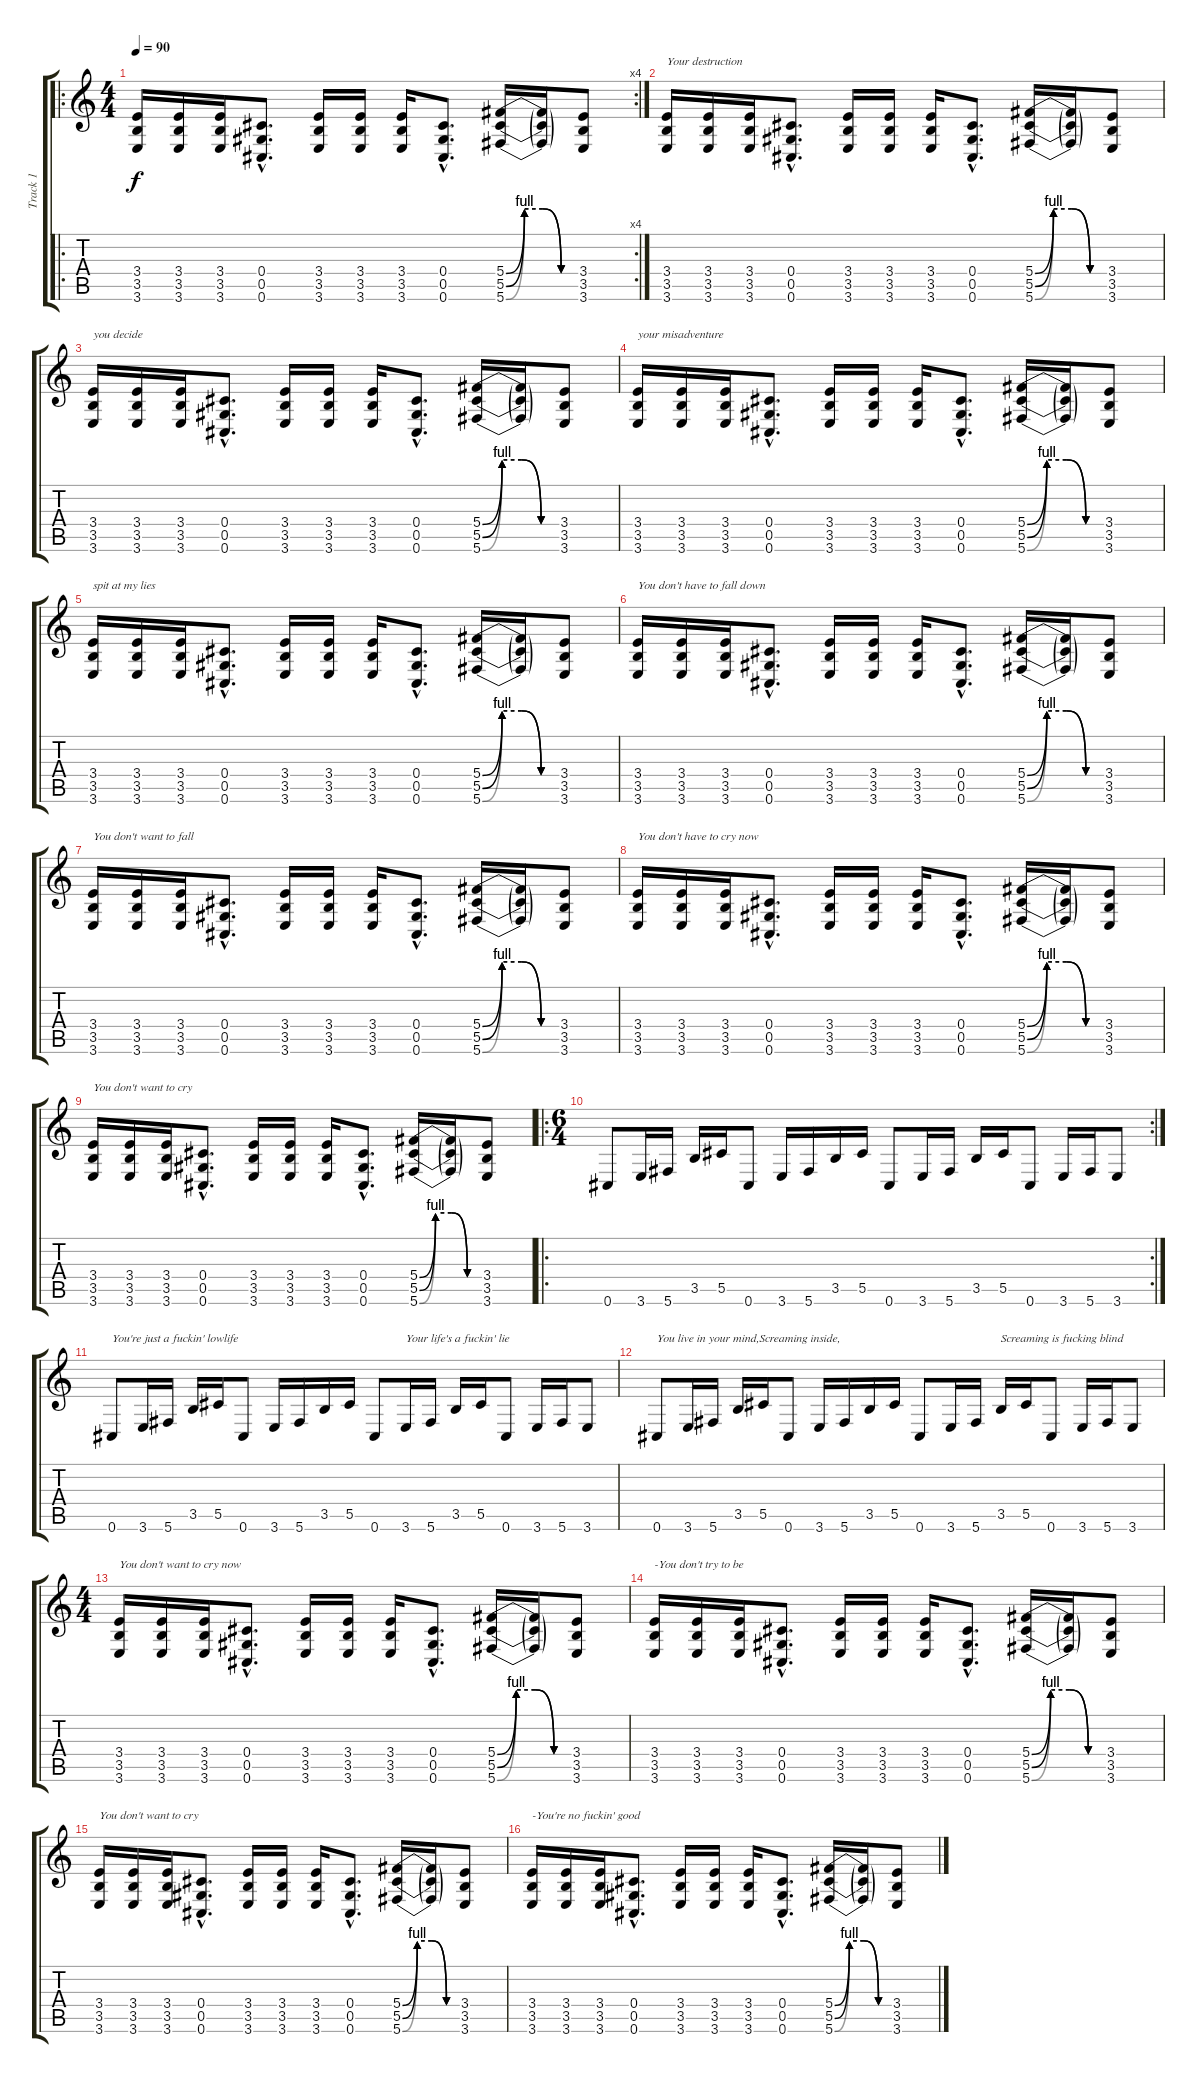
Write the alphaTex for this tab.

\track ("Track 1" "Track 1") {instrument distortionguitar}
\staff {score tabs}
\tuning (Eb4 Bb3 Gb3 Db3 Ab2 Db2) {hide}
\ro
\rc 4
\ts (4 4)
\tempo 90
\clef g2
\ks c
(3.4 3.5 3.6).16{dy f instrument distortionguitar} (3.4 3.5 3.6).16 (3.4 3.5 3.6).16 (0.4{hac} 0.5{hac} 0.6{hac}).8{d} (3.4 3.5 3.6).16 (3.4 3.5 3.6).16 (3.4 3.5 3.6).16 (0.4{hac} 0.5{hac} 0.6{hac}).8{d} (5.4{be (custom 0 0 15 4 30 4 45 0 60 0)} 5.5{be (custom 0 0 15 4 30 4 45 0 60 0)} 5.6{be (custom 0 0 15 4 30 4 45 0 60 0)}).16 (5.4{t} 5.5{t} 5.6{t}).16 (3.4 3.5 3.6).8 |
(3.4 3.5 3.6).16{txt "Your destruction"} (3.4 3.5 3.6).16 (3.4 3.5 3.6).16 (0.4{hac} 0.5{hac} 0.6{hac}).8{d} (3.4 3.5 3.6).16 (3.4 3.5 3.6).16 (3.4 3.5 3.6).16 (0.4{hac} 0.5{hac} 0.6{hac}).8{d} (5.4{be (custom 0 0 15 4 30 4 45 0 60 0)} 5.5{be (custom 0 0 15 4 30 4 45 0 60 0)} 5.6{be (custom 0 0 15 4 30 4 45 0 60 0)}).16 (5.4{t} 5.5{t} 5.6{t}).16 (3.4 3.5 3.6).8 |
(3.4 3.5 3.6).16{txt "you decide"} (3.4 3.5 3.6).16 (3.4 3.5 3.6).16 (0.4{hac} 0.5{hac} 0.6{hac}).8{d} (3.4 3.5 3.6).16 (3.4 3.5 3.6).16 (3.4 3.5 3.6).16 (0.4{hac} 0.5{hac} 0.6{hac}).8{d} (5.4{be (custom 0 0 15 4 30 4 45 0 60 0)} 5.5{be (custom 0 0 15 4 30 4 45 0 60 0)} 5.6{be (custom 0 0 15 4 30 4 45 0 60 0)}).16 (5.4{t} 5.5{t} 5.6{t}).16 (3.4 3.5 3.6).8 |
(3.4 3.5 3.6).16{txt "your misadventure"} (3.4 3.5 3.6).16 (3.4 3.5 3.6).16 (0.4{hac} 0.5{hac} 0.6{hac}).8{d} (3.4 3.5 3.6).16 (3.4 3.5 3.6).16 (3.4 3.5 3.6).16 (0.4{hac} 0.5{hac} 0.6{hac}).8{d} (5.4{be (custom 0 0 15 4 30 4 45 0 60 0)} 5.5{be (custom 0 0 15 4 30 4 45 0 60 0)} 5.6{be (custom 0 0 15 4 30 4 45 0 60 0)}).16 (5.4{t} 5.5{t} 5.6{t}).16 (3.4 3.5 3.6).8 |
(3.4 3.5 3.6).16{txt "spit at my lies"} (3.4 3.5 3.6).16 (3.4 3.5 3.6).16 (0.4{hac} 0.5{hac} 0.6{hac}).8{d} (3.4 3.5 3.6).16 (3.4 3.5 3.6).16 (3.4 3.5 3.6).16 (0.4{hac} 0.5{hac} 0.6{hac}).8{d} (5.4{be (custom 0 0 15 4 30 4 45 0 60 0)} 5.5{be (custom 0 0 15 4 30 4 45 0 60 0)} 5.6{be (custom 0 0 15 4 30 4 45 0 60 0)}).16 (5.4{t} 5.5{t} 5.6{t}).16 (3.4 3.5 3.6).8 |
(3.4 3.5 3.6).16{txt "You don't have to fall down"} (3.4 3.5 3.6).16 (3.4 3.5 3.6).16 (0.4{hac} 0.5{hac} 0.6{hac}).8{d} (3.4 3.5 3.6).16 (3.4 3.5 3.6).16 (3.4 3.5 3.6).16 (0.4{hac} 0.5{hac} 0.6{hac}).8{d} (5.4{be (custom 0 0 15 4 30 4 45 0 60 0)} 5.5{be (custom 0 0 15 4 30 4 45 0 60 0)} 5.6{be (custom 0 0 15 4 30 4 45 0 60 0)}).16 (5.4{t} 5.5{t} 5.6{t}).16 (3.4 3.5 3.6).8 |
(3.4 3.5 3.6).16{txt "You don't want to fall"} (3.4 3.5 3.6).16 (3.4 3.5 3.6).16 (0.4{hac} 0.5{hac} 0.6{hac}).8{d} (3.4 3.5 3.6).16 (3.4 3.5 3.6).16 (3.4 3.5 3.6).16 (0.4{hac} 0.5{hac} 0.6{hac}).8{d} (5.4{be (custom 0 0 15 4 30 4 45 0 60 0)} 5.5{be (custom 0 0 15 4 30 4 45 0 60 0)} 5.6{be (custom 0 0 15 4 30 4 45 0 60 0)}).16 (5.4{t} 5.5{t} 5.6{t}).16 (3.4 3.5 3.6).8 |
(3.4 3.5 3.6).16{txt "You don't have to cry now"} (3.4 3.5 3.6).16 (3.4 3.5 3.6).16 (0.4{hac} 0.5{hac} 0.6{hac}).8{d} (3.4 3.5 3.6).16 (3.4 3.5 3.6).16 (3.4 3.5 3.6).16 (0.4{hac} 0.5{hac} 0.6{hac}).8{d} (5.4{be (custom 0 0 15 4 30 4 45 0 60 0)} 5.5{be (custom 0 0 15 4 30 4 45 0 60 0)} 5.6{be (custom 0 0 15 4 30 4 45 0 60 0)}).16 (5.4{t} 5.5{t} 5.6{t}).16 (3.4 3.5 3.6).8 |
(3.4 3.5 3.6).16{txt "You don't want to cry"} (3.4 3.5 3.6).16 (3.4 3.5 3.6).16 (0.4{hac} 0.5{hac} 0.6{hac}).8{d} (3.4 3.5 3.6).16 (3.4 3.5 3.6).16 (3.4 3.5 3.6).16 (0.4{hac} 0.5{hac} 0.6{hac}).8{d} (5.4{be (custom 0 0 15 4 30 4 45 0 60 0)} 5.5{be (custom 0 0 15 4 30 4 45 0 60 0)} 5.6{be (custom 0 0 15 4 30 4 45 0 60 0)}).16 (5.4{t} 5.5{t} 5.6{t}).16 (3.4 3.5 3.6).8 |
\ro
\rc 2
\ts (6 4)
0.6.8 3.6.16 5.6.16 3.5.16 5.5.16 0.6.8 3.6.16 5.6.16 3.5.16 5.5.16 0.6.8 3.6.16 5.6.16 3.5.16 5.5.16 0.6.8 3.6.16 5.6.16 3.6.8 |
0.6.8{txt "You're just a fuckin' lowlife"} 3.6.16 5.6.16 3.5.16 5.5.16 0.6.8 3.6.16 5.6.16 3.5.16 5.5.16 0.6.8 3.6.16{txt "Your life's a fuckin' lie"} 5.6.16 3.5.16 5.5.16 0.6.8 3.6.16 5.6.16 3.6.8 |
0.6.8{txt "You live in your mind,Screaming inside,"} 3.6.16 5.6.16 3.5.16 5.5.16 0.6.8 3.6.16 5.6.16 3.5.16 5.5.16 0.6.8 3.6.16 5.6.16 3.5.16{txt "Screaming is fucking blind"} 5.5.16 0.6.8 3.6.16 5.6.16 3.6.8 |
\ts (4 4)
(3.4 3.5 3.6).16{txt "You don't want to cry now"} (3.4 3.5 3.6).16 (3.4 3.5 3.6).16 (0.4{hac} 0.5{hac} 0.6{hac}).8{d} (3.4 3.5 3.6).16 (3.4 3.5 3.6).16 (3.4 3.5 3.6).16 (0.4{hac} 0.5{hac} 0.6{hac}).8{d} (5.4{be (custom 0 0 15 4 30 4 45 0 60 0)} 5.5{be (custom 0 0 15 4 30 4 45 0 60 0)} 5.6{be (custom 0 0 15 4 30 4 45 0 60 0)}).16 (5.4{t} 5.5{t} 5.6{t}).16 (3.4 3.5 3.6).8 |
(3.4 3.5 3.6).16{txt "-You don't try to be"} (3.4 3.5 3.6).16 (3.4 3.5 3.6).16 (0.4{hac} 0.5{hac} 0.6{hac}).8{d} (3.4 3.5 3.6).16 (3.4 3.5 3.6).16 (3.4 3.5 3.6).16 (0.4{hac} 0.5{hac} 0.6{hac}).8{d} (5.4{be (custom 0 0 15 4 30 4 45 0 60 0)} 5.5{be (custom 0 0 15 4 30 4 45 0 60 0)} 5.6{be (custom 0 0 15 4 30 4 45 0 60 0)}).16 (5.4{t} 5.5{t} 5.6{t}).16 (3.4 3.5 3.6).8 |
(3.4 3.5 3.6).16{txt "You don't want to cry"} (3.4 3.5 3.6).16 (3.4 3.5 3.6).16 (0.4{hac} 0.5{hac} 0.6{hac}).8{d} (3.4 3.5 3.6).16 (3.4 3.5 3.6).16 (3.4 3.5 3.6).16 (0.4{hac} 0.5{hac} 0.6{hac}).8{d} (5.4{be (custom 0 0 15 4 30 4 45 0 60 0)} 5.5{be (custom 0 0 15 4 30 4 45 0 60 0)} 5.6{be (custom 0 0 15 4 30 4 45 0 60 0)}).16 (5.4{t} 5.5{t} 5.6{t}).16 (3.4 3.5 3.6).8 |
(3.4 3.5 3.6).16{txt "-You're no fuckin' good"} (3.4 3.5 3.6).16 (3.4 3.5 3.6).16 (0.4{hac} 0.5{hac} 0.6{hac}).8{d} (3.4 3.5 3.6).16 (3.4 3.5 3.6).16 (3.4 3.5 3.6).16 (0.4{hac} 0.5{hac} 0.6{hac}).8{d} (5.4{be (custom 0 0 15 4 30 4 45 0 60 0)} 5.5{be (custom 0 0 15 4 30 4 45 0 60 0)} 5.6{be (custom 0 0 15 4 30 4 45 0 60 0)}).16 (5.4{t} 5.5{t} 5.6{t}).16 (3.4 3.5 3.6).8
